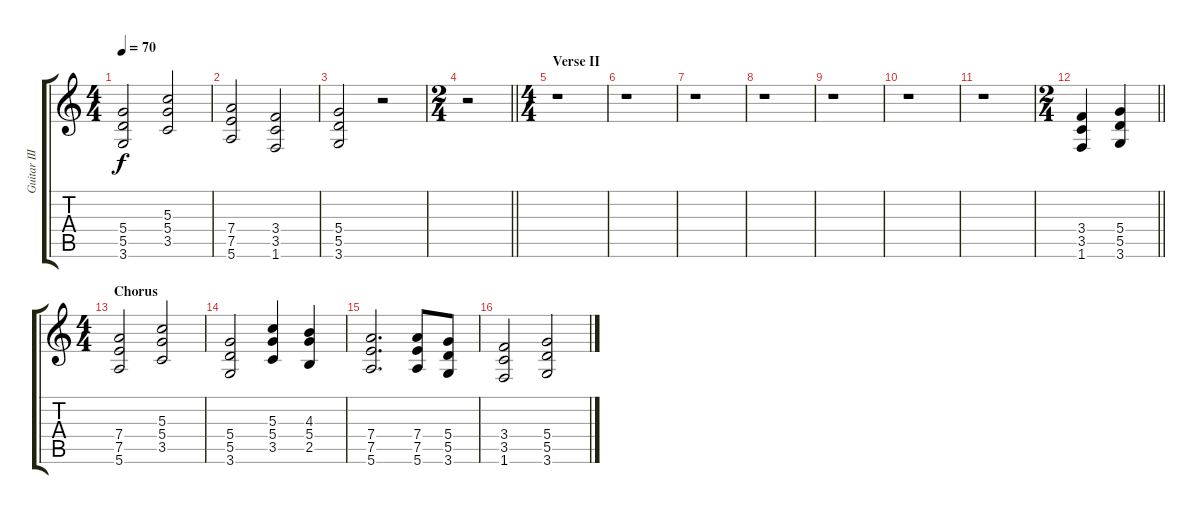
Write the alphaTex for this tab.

\track ("Guitar III" "Guitar III") {instrument overdrivenguitar}
\staff {score tabs}
\tuning (E4 B3 G3 D3 A2 E2) {hide}
\ts (4 4)
\tempo 70
\clef g2
\ks c
(5.4 5.5 3.6).2{dy f} (5.3 5.4 3.5).2 |
(7.4 7.5 5.6).2 (3.4 3.5 1.6).2 |
(5.4 5.5 3.6).2 r.2 |
\ts (2 4)
\barLineRight lightlight
r.2 |
\ts (4 4)
\section ("" "Verse II")
r.1 |
r.1 |
r.1 |
r.1 |
r.1 |
r.1 |
r.1 |
\ts (2 4)
\barLineRight lightlight
(3.4 3.5 1.6).4 (5.4 5.5 3.6).4 |
\ts (4 4)
\section ("" "Chorus")
(7.4 7.5 5.6).2 (5.3 5.4 3.5).2 |
(5.4 5.5 3.6).2 (5.3 5.4 3.5).4 (4.3 5.4 2.5).4 |
(7.4 7.5 5.6).2{d} (7.4 7.5 5.6).8 (5.4 5.5 3.6).8 |
(3.4 3.5 1.6).2 (5.4 5.5 3.6).2
